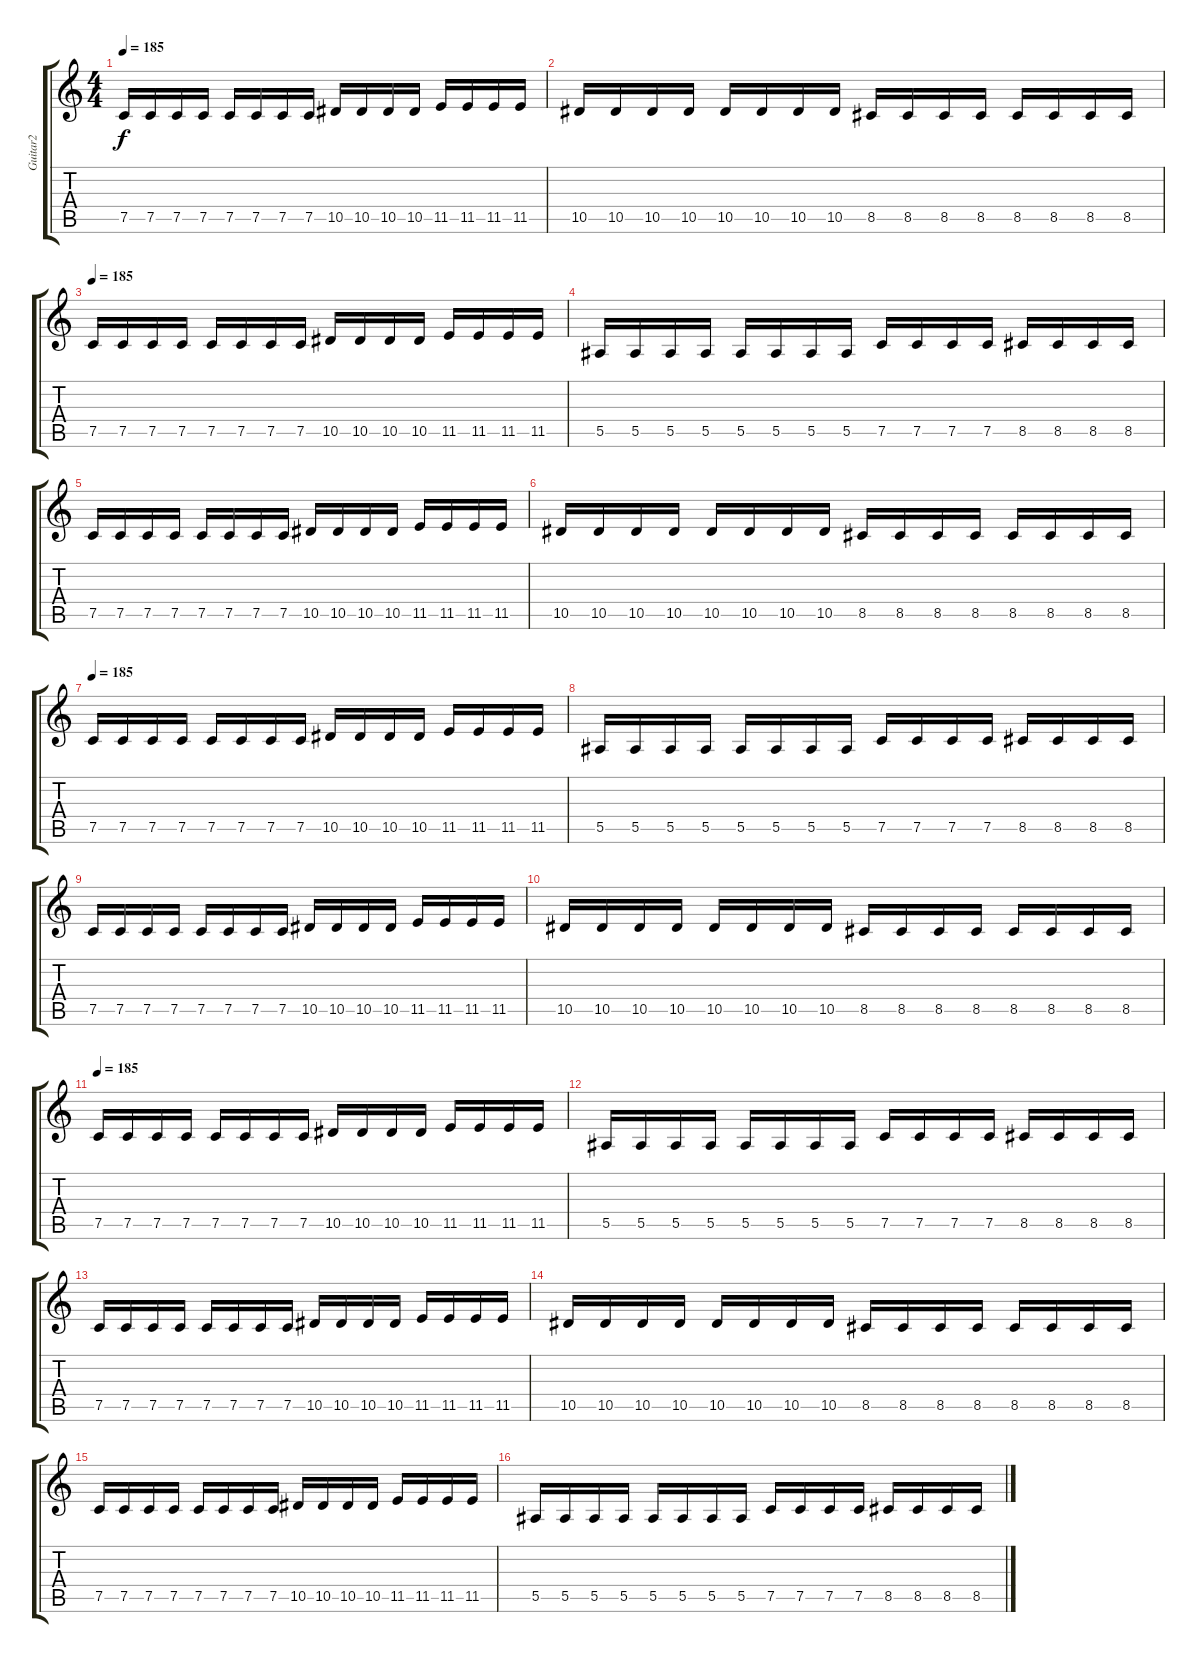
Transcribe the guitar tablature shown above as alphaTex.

\track ("Guitar2" "Guitar2") {instrument distortionguitar}
\staff {score tabs}
\tuning (C4 G3 Eb3 Bb2 F2 C2) {hide}
\ts (4 4)
\tempo 185
\clef g2
\ks c
7.5.16{dy f} 7.5.16 7.5.16 7.5.16 7.5.16 7.5.16 7.5.16 7.5.16 10.5.16 10.5.16 10.5.16 10.5.16 11.5.16 11.5.16 11.5.16 11.5.16 |
10.5.16 10.5.16 10.5.16 10.5.16 10.5.16 10.5.16 10.5.16 10.5.16 8.5.16 8.5.16 8.5.16 8.5.16 8.5.16 8.5.16 8.5.16 8.5.16 |
\tempo 185
7.5.16 7.5.16 7.5.16 7.5.16 7.5.16 7.5.16 7.5.16 7.5.16 10.5.16 10.5.16 10.5.16 10.5.16 11.5.16 11.5.16 11.5.16 11.5.16 |
5.5.16 5.5.16 5.5.16 5.5.16 5.5.16 5.5.16 5.5.16 5.5.16 7.5.16 7.5.16 7.5.16 7.5.16 8.5.16 8.5.16 8.5.16 8.5.16 |
7.5.16 7.5.16 7.5.16 7.5.16 7.5.16 7.5.16 7.5.16 7.5.16 10.5.16 10.5.16 10.5.16 10.5.16 11.5.16 11.5.16 11.5.16 11.5.16 |
10.5.16 10.5.16 10.5.16 10.5.16 10.5.16 10.5.16 10.5.16 10.5.16 8.5.16 8.5.16 8.5.16 8.5.16 8.5.16 8.5.16 8.5.16 8.5.16 |
\tempo 185
7.5.16 7.5.16 7.5.16 7.5.16 7.5.16 7.5.16 7.5.16 7.5.16 10.5.16 10.5.16 10.5.16 10.5.16 11.5.16 11.5.16 11.5.16 11.5.16 |
5.5.16 5.5.16 5.5.16 5.5.16 5.5.16 5.5.16 5.5.16 5.5.16 7.5.16 7.5.16 7.5.16 7.5.16 8.5.16 8.5.16 8.5.16 8.5.16 |
7.5.16 7.5.16 7.5.16 7.5.16 7.5.16 7.5.16 7.5.16 7.5.16 10.5.16 10.5.16 10.5.16 10.5.16 11.5.16 11.5.16 11.5.16 11.5.16 |
10.5.16 10.5.16 10.5.16 10.5.16 10.5.16 10.5.16 10.5.16 10.5.16 8.5.16 8.5.16 8.5.16 8.5.16 8.5.16 8.5.16 8.5.16 8.5.16 |
\tempo 185
7.5.16 7.5.16 7.5.16 7.5.16 7.5.16 7.5.16 7.5.16 7.5.16 10.5.16 10.5.16 10.5.16 10.5.16 11.5.16 11.5.16 11.5.16 11.5.16 |
5.5.16 5.5.16 5.5.16 5.5.16 5.5.16 5.5.16 5.5.16 5.5.16 7.5.16 7.5.16 7.5.16 7.5.16 8.5.16 8.5.16 8.5.16 8.5.16 |
7.5.16 7.5.16 7.5.16 7.5.16 7.5.16 7.5.16 7.5.16 7.5.16 10.5.16 10.5.16 10.5.16 10.5.16 11.5.16 11.5.16 11.5.16 11.5.16 |
10.5.16 10.5.16 10.5.16 10.5.16 10.5.16 10.5.16 10.5.16 10.5.16 8.5.16 8.5.16 8.5.16 8.5.16 8.5.16 8.5.16 8.5.16 8.5.16 |
7.5.16 7.5.16 7.5.16 7.5.16 7.5.16 7.5.16 7.5.16 7.5.16 10.5.16 10.5.16 10.5.16 10.5.16 11.5.16 11.5.16 11.5.16 11.5.16 |
5.5.16 5.5.16 5.5.16 5.5.16 5.5.16 5.5.16 5.5.16 5.5.16 7.5.16 7.5.16 7.5.16 7.5.16 8.5.16 8.5.16 8.5.16 8.5.16
